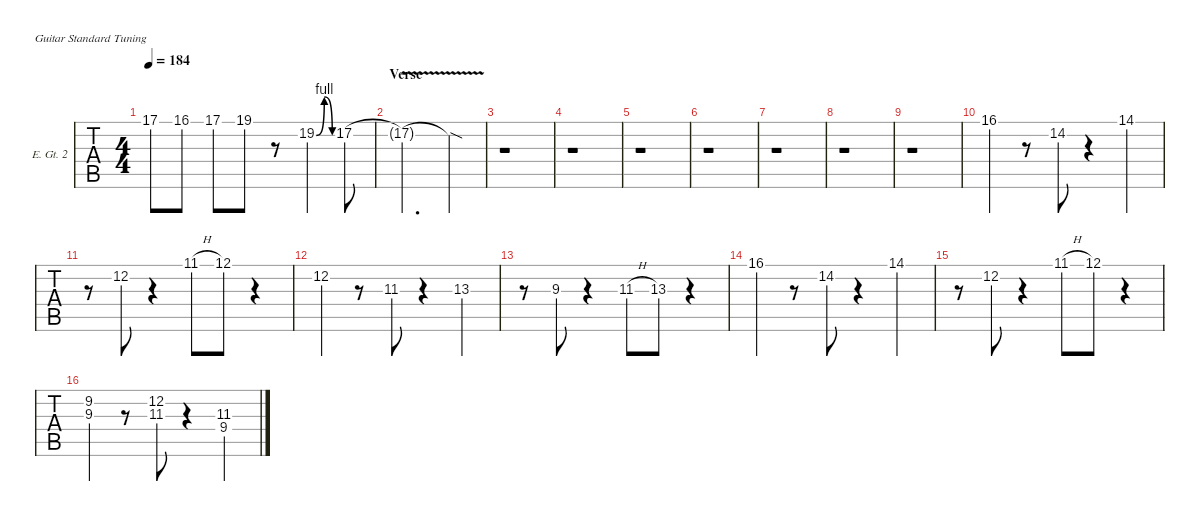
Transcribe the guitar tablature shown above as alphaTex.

\defaultSystemsLayout 4
\hideDynamics
\bracketExtendMode nobrackets
\firstSystemTrackNameOrientation horizontal
\track ("Ele. Guitar 2" "E. Gt. 2") {defaultSystemsLayout 4 instrument overdrivenguitar}
\staff {tabs}
\tuning (E4 B3 G3 D3 A2 E2)
\ts (4 4)
\tempo 184
\clef g2
\ks e
17.1{t acc forcenatural}.8{dy f} 16.1{acc #}.8 17.1{acc forcenatural}.8 19.1{acc forcenatural}.8 r.8 19.2{be (bendrelease 0 0 13.2 4 25.8 4 37.199999999999996 0) acc #}.4 17.2{acc forcenatural}.8 |
\section ("" "Verse")
17.2{v t acc forcenatural}.2{d} 17.2{sod t acc forcenatural}.4 |
r.1 |
r.1 |
r.1 |
r.1 |
r.1 |
r.1 |
r.1 |
16.1{st acc #}.4{instrument overdrivenguitar} r.8 14.2{acc #}.8 r.4 14.1{st acc #}.4 |
r.8 12.2{acc forcenatural}.8 r.4 11.1{h acc #}.8 12.1{acc forcenatural}.8 r.4 |
12.2{st acc forcenatural}.4 r.8 11.3{acc #}.8 r.4 13.3{st acc #}.4 |
r.8 9.3{acc forcenatural}.8 r.4 11.3{h acc #}.8 13.3{acc #}.8 r.4 |
16.1{st acc #}.4 r.8 14.2{acc #}.8 r.4 14.1{st acc #}.4 |
r.8 12.2{acc forcenatural}.8 r.4 11.1{h acc #}.8 12.1{acc forcenatural}.8 r.4 |
(9.2{st acc #} 9.3{st acc forcenatural}).4 r.8 (12.2{acc forcenatural} 11.3{acc #}).8 r.4 (11.3{st acc #} 9.4{st acc forcenatural}).4
